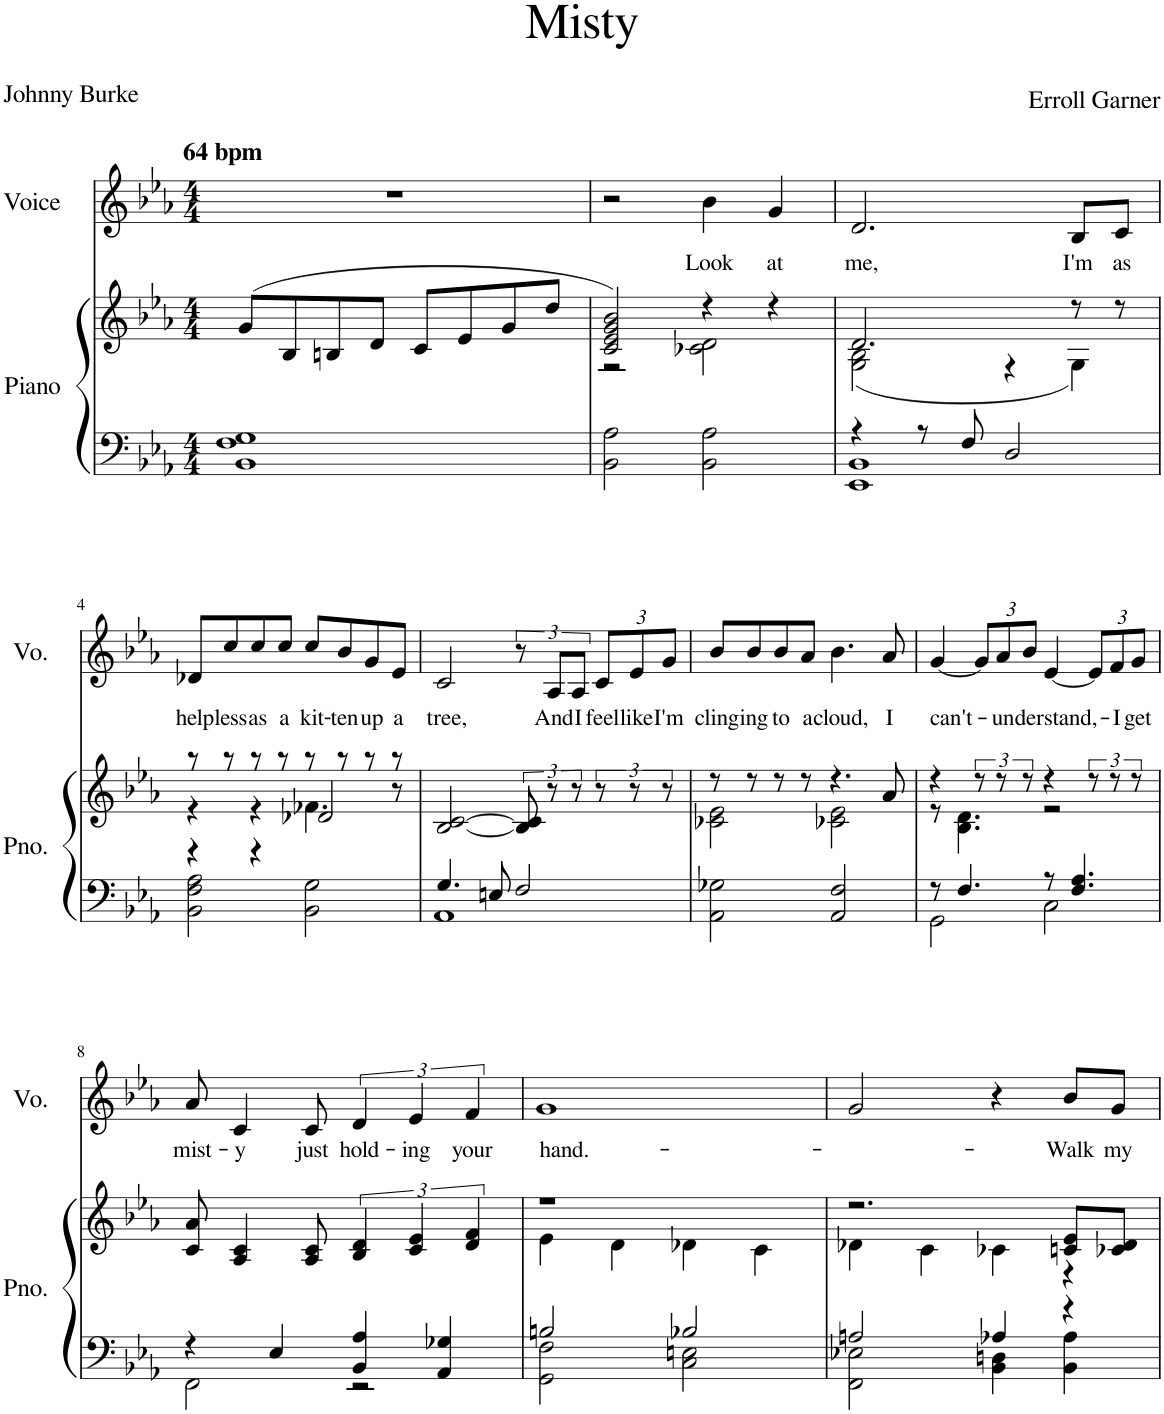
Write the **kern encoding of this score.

**kern	**kern	**kern	**text
*part2	*part2	*part1	*part1
*staff3	*staff2	*staff1	*staff1
*I"Piano	*	*I"Voice	*
*I'Pno.	*	*I'Vo.	*
*clefF4	*clefG2	*clefG2	*
*k[b-e-a-]	*k[b-e-a-]	*k[b-e-a-]	*
*M4/4	*M4/4	*M4/4	*
=1	=1	=1	=1
!	!	!LO:TX:a:B:t=64 bpm	!
1BB- 1F 1G	(8g/L	1r	.
.	8B-/	.	.
.	8Bn/	.	.
.	8d/J	.	.
.	8c/L	.	.
.	8e-/	.	.
.	8g/	.	.
.	8dd/J	.	.
=2	=2	=2	=2
*	*^	*	*
2BB-\ 2A-\	2c/ 2e-/ 2g/ 2b-/)	2r	2r	.
!	!	!	!	!LO:LY:b
2BB-\ 2A-\	4r	2c-X\ 2d\	4b-\	Look
!	!	!	!	!LO:LY:b
.	4r	.	4g/	at
=3	=3	=3	=3	=3
*^	*	*	*	*
!	!	!	!	!	!LO:LY:b
4r	1EE- 1BB-	2.d/	(2G\ 2B-\	2.d/	me,
8r	.	.	.	.	.
8F/	.	.	.	.	.
2D/	.	.	4r	.	.
!	!	!	!	!	!LO:LY:b
.	.	8r	4G\)	8B-/L	I'm
!	!	!	!	!	!LO:LY:b
.	.	8r	.	8c/J	as
*v	*v	*	*	*	*
!!LO:LB:g=z
=4	=4	=4	=4	=4
*	*	*^	*	*
!	!	!	!	!	!LO:LY:b
2BB-\ 2F\ 2A-\	8r	4r	4r	8d-X/L	help-
!	!	!	!	!	!LO:LY:b
.	8r	.	.	8cc/	-less
!	!	!	!	!	!LO:LY:b
.	8r	4r	4r	8cc/	as
!	!	!	!	!	!LO:LY:b
.	8r	.	.	8cc/J	a
!	!	!	!	!	!LO:LY:b
2BB-\ 2G\	8r	4.f-X\	2d-X/	8cc/L	kit-
!	!	!	!	!	!LO:LY:b
.	8r	.	.	8b-/	-ten
!	!	!	!	!	!LO:LY:b
.	8r	.	.	8g/	up
!	!	!	!	!	!LO:LY:b
.	8r	8r	.	8e-/J	a
*	*	*v	*v	*	*
=5	=5	=5	=5	=5
*^	*	*	*	*
!	!	!	!	!	!LO:LY:b
*	*	*v	*v	*	*
4.G/	1AA-	[2B-/ [2c/	2c/	tree,
8En/	.	.	.	.
2F/	.	12B-/] 12c/]	12r	.
!	!	!	!	!LO:LY:b
.	.	4r	12A-/L	And
!	!	!	!	!LO:LY:b
.	.	.	12A-/J	I
*	*	*	*Xbrackettup	*
!	!	!	!	!LO:LY:b
.	.	.	12c/L	feel
!	!	!	!	!LO:LY:b
.	.	12r	12e-/	like
!	!	!	!	!LO:LY:b
.	.	12r	12g/J	I'm
*v	*v	*	*	*
=6	=6	=6	=6
*	*^	*	*
!	!	!	!	!LO:LY:b
2AA-\ 2G-X\	8r	2c-X\ 2e-\	8b-/L	cling-
!	!	!	!	!LO:LY:b
.	8r	.	8b-/	-ing
!	!	!	!	!LO:LY:b
.	8r	.	8b-/	to
!	!	!	!	!LO:LY:b
.	8r	.	8a-/J	a
!	!	!	!	!LO:LY:b
2AA-/ 2F/	4.r	2c-X\ 2e-\	4.b-\	cloud,
!	!	!	!	!LO:LY:b
.	8a-/	.	8a-/	I
=7	=7	=7	=7	=7
*^	*	*	*	*
!	!	!	!	!	!LO:LY:b
8r	2GG\	4r	8r	[4g/	can't-
4.F/	.	.	4.B-\ 4.d\	.	.
.	.	4r	.	12g/L]	.
!	!	!	!	!	!LO:LY:b
.	.	.	.	12a-/	-un-
!	!	!	!	!	!LO:LY:b
.	.	.	.	12b-/J	-der-
!	!	!	!	!	!LO:LY:b
8r	2C\	4r	2r	[4e-/	-stand,-
4.F/ 4.A-/	.	.	.	.	.
.	.	4r	.	12e-/L]	.
!	!	!	!	!	!LO:LY:b
.	.	.	.	12f/	-I
!	!	!	!	!	!LO:LY:b
.	.	.	.	12g/J	get
*	*	*v	*v	*	*
!!LO:LB:g=z
=8	=8	=8	=8	=8
!	!	!	!	!LO:LY:b
4r	2FF\	8c/ 8a-/	8a-/	mist-
!	!	!	!	!LO:LY:b
.	.	4A-/ 4c/	4c/	-y
4E-/	.	.	.	.
!	!	!	!	!LO:LY:b
.	.	8A-/ 8c/	8c/	just
*	*	*	*brackettup	*
!	!	!	!	!LO:LY:b
4BB-/ 4A-/	2r	6B-/ 6d/	6d/	hold-
!	!	!	!	!LO:LY:b
.	.	6c/ 6e-/	6e-/	-ing
4AA-/ 4G-X/	.	.	.	.
!	!	!	!	!LO:LY:b
.	.	6d/ 6f/	6f/	your
=9	=9	=9	=9	=9
*	*	*^	*	*
!	!	!	!	!	!LO:LY:b
2Bn/	2GG\ 2F\	1r	4e-\	1g	hand.-
.	.	.	4d\	.	.
2B-X/	2C\ 2En\	.	4d-X\	.	.
.	.	.	4c\	.	.
=10	=10	=10	=10	=10	=10
2An/	2FF\ 2E-X\	2.r	4d-X\	2g/	.
.	.	.	4c\	.	.
4A-X/	4BB-\ 4Dn\	.	4c-X\	4r	.
!	!	!	!	!	!LO:LY:b
4r	4BB-\ 4A-\	8cn/ 8e-/L	4r	8b-/L	Walk
!	!	!	!	!	!LO:LY:b
.	.	8c-X/ 8d-/J	.	8g/J	my
*v	*v	*	*	*	*
*	*v	*v	*	*
=	=	=	=
*-	*-	*-	*-
